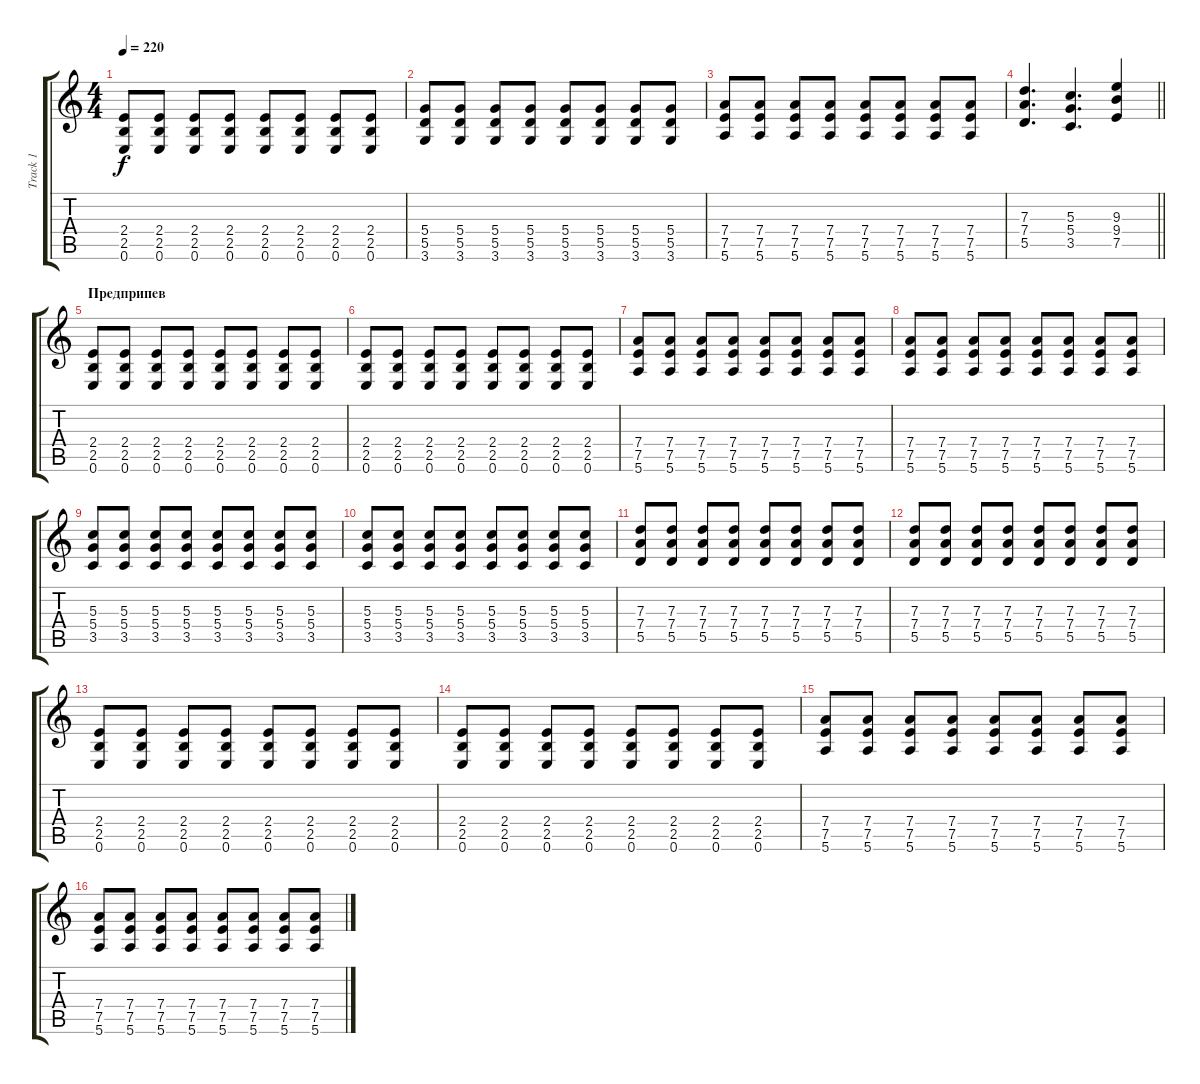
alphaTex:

\track ("Track 1" "Track 1") {instrument overdrivenguitar}
\staff {score tabs}
\tuning (E4 B3 G3 D3 A2 E2) {hide}
\ts (4 4)
\tempo 220
\clef g2
\ks c
(2.4 2.5 0.6).8{dy f} (2.4 2.5 0.6).8 (2.4 2.5 0.6).8 (2.4 2.5 0.6).8 (2.4 2.5 0.6).8 (2.4 2.5 0.6).8 (2.4 2.5 0.6).8 (2.4 2.5 0.6).8 |
(5.4 5.5 3.6).8 (5.4 5.5 3.6).8 (5.4 5.5 3.6).8 (5.4 5.5 3.6).8 (5.4 5.5 3.6).8 (5.4 5.5 3.6).8 (5.4 5.5 3.6).8 (5.4 5.5 3.6).8 |
(7.4 7.5 5.6).8 (7.4 7.5 5.6).8 (7.4 7.5 5.6).8 (7.4 7.5 5.6).8 (7.4 7.5 5.6).8 (7.4 7.5 5.6).8 (7.4 7.5 5.6).8 (7.4 7.5 5.6).8 |
\barLineRight lightlight
(7.3 7.4 5.5).4{d} (5.3 5.4 3.5).4{d} (9.3 9.4 7.5).4 |
\section ("" "Предприпев")
(2.4 2.5 0.6).8 (2.4 2.5 0.6).8 (2.4 2.5 0.6).8 (2.4 2.5 0.6).8 (2.4 2.5 0.6).8 (2.4 2.5 0.6).8 (2.4 2.5 0.6).8 (2.4 2.5 0.6).8 |
(2.4 2.5 0.6).8 (2.4 2.5 0.6).8 (2.4 2.5 0.6).8 (2.4 2.5 0.6).8 (2.4 2.5 0.6).8 (2.4 2.5 0.6).8 (2.4 2.5 0.6).8 (2.4 2.5 0.6).8 |
(7.4 7.5 5.6).8 (7.4 7.5 5.6).8 (7.4 7.5 5.6).8 (7.4 7.5 5.6).8 (7.4 7.5 5.6).8 (7.4 7.5 5.6).8 (7.4 7.5 5.6).8 (7.4 7.5 5.6).8 |
(7.4 7.5 5.6).8 (7.4 7.5 5.6).8 (7.4 7.5 5.6).8 (7.4 7.5 5.6).8 (7.4 7.5 5.6).8 (7.4 7.5 5.6).8 (7.4 7.5 5.6).8 (7.4 7.5 5.6).8 |
(5.3 5.4 3.5).8 (5.3 5.4 3.5).8 (5.3 5.4 3.5).8 (5.3 5.4 3.5).8 (5.3 5.4 3.5).8 (5.3 5.4 3.5).8 (5.3 5.4 3.5).8 (5.3 5.4 3.5).8 |
(5.3 5.4 3.5).8 (5.3 5.4 3.5).8 (5.3 5.4 3.5).8 (5.3 5.4 3.5).8 (5.3 5.4 3.5).8 (5.3 5.4 3.5).8 (5.3 5.4 3.5).8 (5.3 5.4 3.5).8 |
(7.3 7.4 5.5).8 (7.3 7.4 5.5).8 (7.3 7.4 5.5).8 (7.3 7.4 5.5).8 (7.3 7.4 5.5).8 (7.3 7.4 5.5).8 (7.3 7.4 5.5).8 (7.3 7.4 5.5).8 |
(7.3 7.4 5.5).8 (7.3 7.4 5.5).8 (7.3 7.4 5.5).8 (7.3 7.4 5.5).8 (7.3 7.4 5.5).8 (7.3 7.4 5.5).8 (7.3 7.4 5.5).8 (7.3 7.4 5.5).8 |
(2.4 2.5 0.6).8 (2.4 2.5 0.6).8 (2.4 2.5 0.6).8 (2.4 2.5 0.6).8 (2.4 2.5 0.6).8 (2.4 2.5 0.6).8 (2.4 2.5 0.6).8 (2.4 2.5 0.6).8 |
(2.4 2.5 0.6).8 (2.4 2.5 0.6).8 (2.4 2.5 0.6).8 (2.4 2.5 0.6).8 (2.4 2.5 0.6).8 (2.4 2.5 0.6).8 (2.4 2.5 0.6).8 (2.4 2.5 0.6).8 |
(7.4 7.5 5.6).8 (7.4 7.5 5.6).8 (7.4 7.5 5.6).8 (7.4 7.5 5.6).8 (7.4 7.5 5.6).8 (7.4 7.5 5.6).8 (7.4 7.5 5.6).8 (7.4 7.5 5.6).8 |
(7.4 7.5 5.6).8 (7.4 7.5 5.6).8 (7.4 7.5 5.6).8 (7.4 7.5 5.6).8 (7.4 7.5 5.6).8 (7.4 7.5 5.6).8 (7.4 7.5 5.6).8 (7.4 7.5 5.6).8
